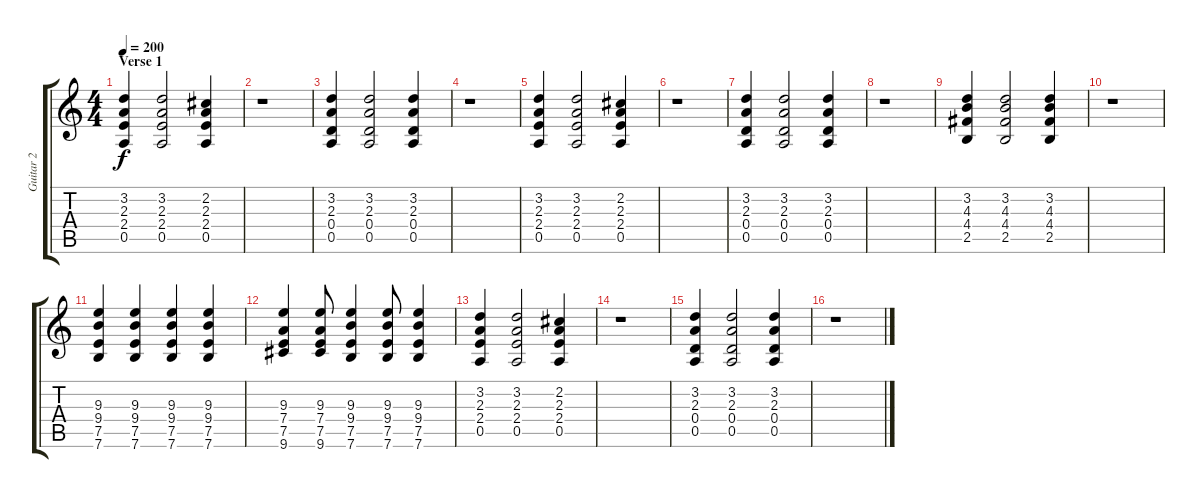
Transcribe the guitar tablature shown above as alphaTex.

\track ("Guitar 2" "Guitar 2") {instrument overdrivenguitar}
\staff {score tabs}
\tuning (E4 B3 G3 D3 A2 E2) {hide}
\ts (4 4)
\section ("" "Verse 1")
\tempo 200
\clef g2
\ks c
(3.2 2.3 2.4 0.5).4{dy f} (3.2 2.3 2.4 0.5).2 (2.2 2.3 2.4 0.5).4 |
r.1 |
(3.2 2.3 0.4 0.5).4 (3.2 2.3 0.4 0.5).2 (3.2 2.3 0.4 0.5).4 |
r.1 |
(3.2 2.3 2.4 0.5).4 (3.2 2.3 2.4 0.5).2 (2.2 2.3 2.4 0.5).4 |
r.1 |
(3.2 2.3 0.4 0.5).4 (3.2 2.3 0.4 0.5).2 (3.2 2.3 0.4 0.5).4 |
r.1 |
(3.2 4.3 4.4 2.5).4 (3.2 4.3 4.4 2.5).2 (3.2 4.3 4.4 2.5).4 |
r.1 |
(9.3 9.4 7.5 7.6).4 (9.3 9.4 7.5 7.6).4 (9.3 9.4 7.5 7.6).4 (9.3 9.4 7.5 7.6).4 |
(9.3 7.4 7.5 9.6).4 (9.3 7.4 7.5 9.6).8 (9.3 9.4 7.5 7.6).4 (9.3 9.4 7.5 7.6).8 (9.3 9.4 7.5 7.6).4 |
(3.2 2.3 2.4 0.5).4 (3.2 2.3 2.4 0.5).2 (2.2 2.3 2.4 0.5).4 |
r.1 |
(3.2 2.3 0.4 0.5).4 (3.2 2.3 0.4 0.5).2 (3.2 2.3 0.4 0.5).4 |
r.1
